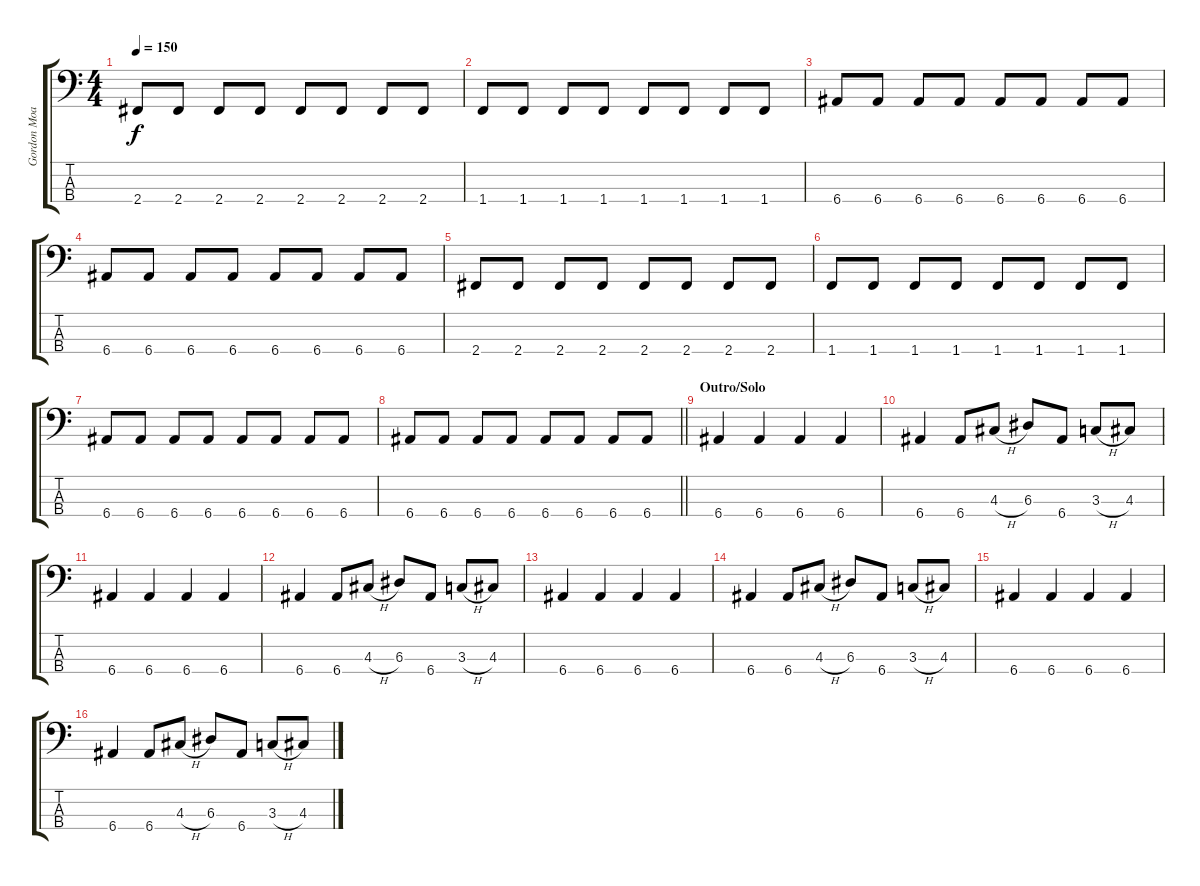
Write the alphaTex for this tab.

\track ("Gordon Moakes (Bass)" "Gordon Moa") {instrument electricbasspick}
\staff {score tabs}
\tuning (G2 D2 A1 E1) {hide}
\ts (4 4)
\tempo 150
\clef f4
\ks c
2.4.8{dy f} 2.4.8 2.4.8 2.4.8 2.4.8 2.4.8 2.4.8 2.4.8 |
1.4.8 1.4.8 1.4.8 1.4.8 1.4.8 1.4.8 1.4.8 1.4.8 |
6.4.8 6.4.8 6.4.8 6.4.8 6.4.8 6.4.8 6.4.8 6.4.8 |
6.4.8 6.4.8 6.4.8 6.4.8 6.4.8 6.4.8 6.4.8 6.4.8 |
2.4.8 2.4.8 2.4.8 2.4.8 2.4.8 2.4.8 2.4.8 2.4.8 |
1.4.8 1.4.8 1.4.8 1.4.8 1.4.8 1.4.8 1.4.8 1.4.8 |
6.4.8 6.4.8 6.4.8 6.4.8 6.4.8 6.4.8 6.4.8 6.4.8 |
\barLineRight lightlight
6.4.8 6.4.8 6.4.8 6.4.8 6.4.8 6.4.8 6.4.8 6.4.8 |
\section ("" "Outro/Solo")
6.4.4 6.4.4 6.4.4 6.4.4 |
6.4.4 6.4.8 4.3{h}.8 6.3.8 6.4.8 3.3{h}.8 4.3.8 |
6.4.4 6.4.4 6.4.4 6.4.4 |
6.4.4 6.4.8 4.3{h}.8 6.3.8 6.4.8 3.3{h}.8 4.3.8 |
6.4.4 6.4.4 6.4.4 6.4.4 |
6.4.4 6.4.8 4.3{h}.8 6.3.8 6.4.8 3.3{h}.8 4.3.8 |
6.4.4 6.4.4 6.4.4 6.4.4 |
6.4.4 6.4.8 4.3{h}.8 6.3.8 6.4.8 3.3{h}.8 4.3.8
